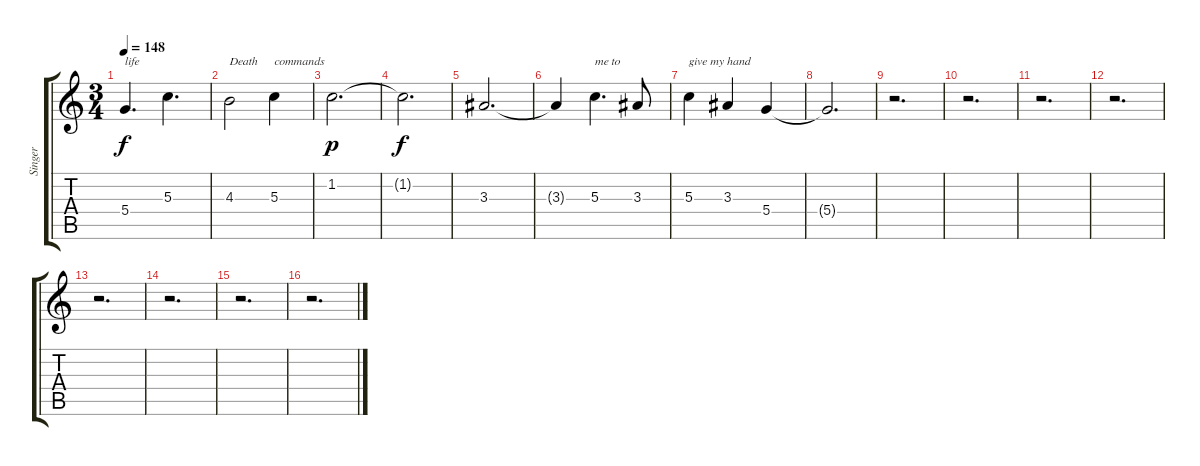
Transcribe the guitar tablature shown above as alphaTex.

\track ("Singer" "Singer") {instrument distortionguitar}
\staff {score tabs}
\tuning (E4 B3 G3 D3 A2 E2) {hide}
\ts (3 4)
\tempo 148
\clef g2
\ks c
5.4.4{d txt "life" dy f} 5.3.4{d} |
4.3.2{txt "Death"} 5.3.4{txt "commands "} |
1.2.2{d dy p} |
1.2{t}.2{d dy f} |
3.3.2{d} |
3.3{t}.4 5.3.4{d txt "me to"} 3.3.8 |
5.3.4{txt "give my hand"} 3.3.4 5.4.4 |
5.4{t}.2{d} |
r.2{d} |
r.2{d} |
r.2{d} |
r.2{d} |
r.2{d} |
r.2{d} |
r.2{d} |
r.2{d}
